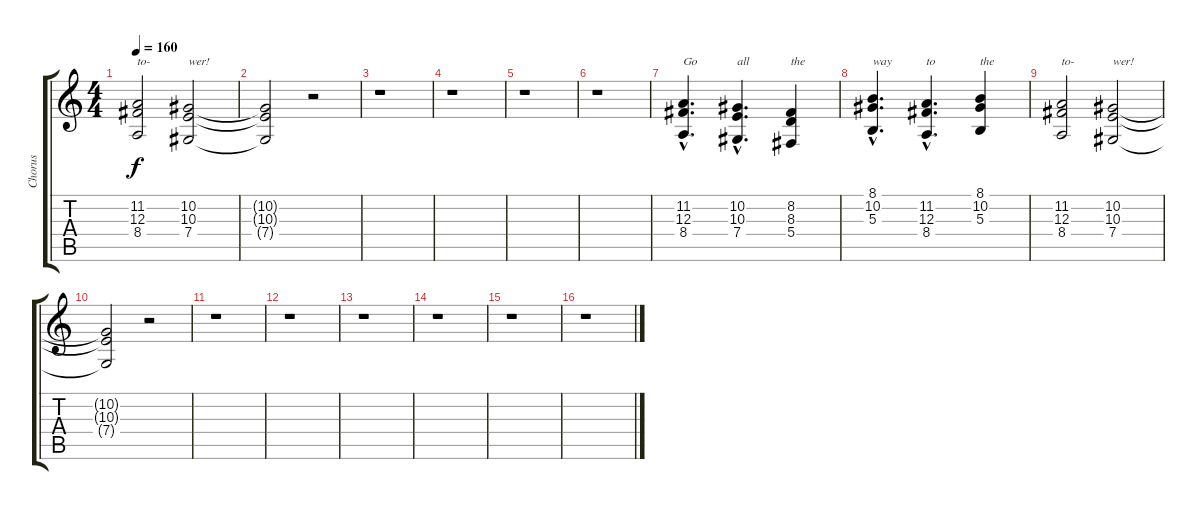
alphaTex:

\track ("Chorus" "Chorus") {instrument choiraahs}
\staff {score tabs}
\tuning (Eb4 Bb3 Gb3 Db3 Ab2 Eb2) {hide}
\ts (4 4)
\tempo 160
\clef g2
\ks c
(11.2 12.3 8.4).2{txt "to-" dy f} (10.2 10.3 7.4).2{txt "wer!"} |
(10.2{t} 10.3{t} 7.4{t}).2 r.2 |
r.1 |
r.1 |
r.1 |
r.1 |
(11.2{hac} 12.3{hac} 8.4{hac}).4{d txt "Go"} (10.2{hac} 10.3{hac} 7.4{hac}).4{d txt "all"} (8.2 8.3 5.4).4{txt "the"} |
(8.1{hac} 10.2{hac} 5.3{hac}).4{d txt "way"} (11.2{hac} 12.3{hac} 8.4{hac}).4{d txt "to"} (8.1 10.2 5.3).4{txt "the"} |
(11.2 12.3 8.4).2{txt "to-"} (10.2 10.3 7.4).2{txt "wer!"} |
(10.2{t} 10.3{t} 7.4{t}).2 r.2 |
r.1 |
r.1 |
r.1 |
r.1 |
r.1 |
r.1
